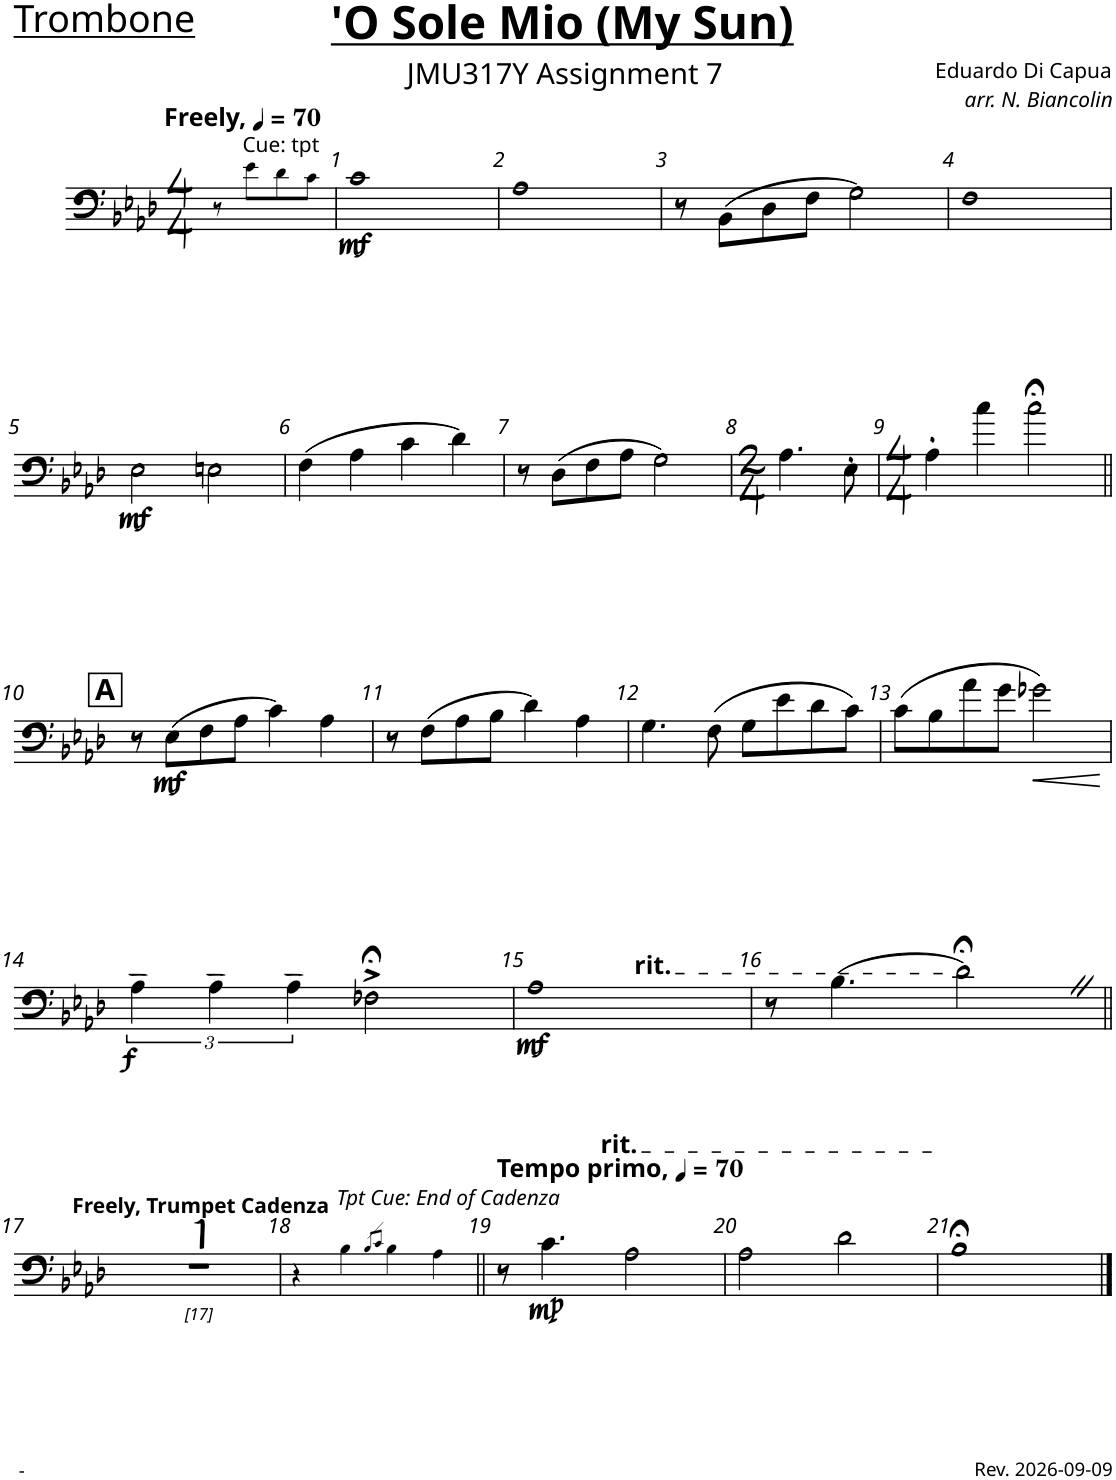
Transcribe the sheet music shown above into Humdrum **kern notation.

**kern	**dynam
*part1	*part1
*staff1	*staff1
*I"Trombone	*
*I'Tbn.	*
*clefF4	*
*k[b-e-a-d-]	*
*M4/4	*
*MM70	*
=	=
!LO:TX:a:B:t=Freely,	!
8r	.
!LO:TX:a:t=Cue&colon; tpt	!
8e-\L	.
8d-\	.
8c\J	.
=1	=1
!	!LO:DY:b
1c	mf
=2	=2
1A-	.
=3	=3
8r	.
(8BB-\L	.
8D-\	.
8F\J	.
2G\)	.
=4	=4
1F	.
!!LO:LB:g=z
=5	=5
!	!LO:DY:b
2E-\	mf
2En\	.
=6	=6
(4F\	.
4A-\	.
4c\	.
4d-\)	.
=7	=7
8r	.
(8D-\L	.
8F\	.
8A-\J	.
2G\)	.
=8	=8
*M2/4	*
4.A-\	.
8E-'\	.
=9	=9
*M4/4	*
4A-'\	.
4cc\	.
2cc;<\	.
!!LO:LB:g=z
!!LO:REH:place=s1:a:B:cj:fs=14:t=A
=10||	=10||
8r	.
!	!LO:DY:b
(8E-\L	mf
8F\	.
8A-\J	.
4c\)	.
4A-\	.
=11	=11
8r	.
(8F\L	.
8A-\	.
8B-\J	.
4d-\)	.
4A-\	.
=12	=12
4.G\	.
(8F\	.
8G\L	.
8e-\	.
8d-\	.
8c\J)	.
=13	=13
(8c\L	.
8B-\	.
8a-\	.
8g\J	.
!	!LO:HP:b
2g-X\)	<
.	[
!!LO:LB:g=z
=14	=14
!	!LO:DY:b
6A-~\	f
6A-~\	.
6A-~\	.
2F-X;<^\	.
=15	=15
!	!LO:DY:b
*^	*
1A-	2ryy	mf
!	!LO:TX:a:t=rit.	!
.	2ryy	.
*v	*v	*
=16	=16
8r	.
(4.B-\	.
2d-;<Z\)	.
!!LO:LB:g=z
=17||	=17||
!LO:TX:a:B:t=Freely, Trumpet Cadenza	!
1r	.
=18	=18
4r	.
!LO:TX:a:i:t=Tpt Cue&colon; End of Cadenza	!
4B-\	.
8qB-/L	.
8qc/J	.
4B-\	.
4A-\	.
=19||	=19||
*MM70	*
!LO:TX:a:B:t=Tempo primo,	!
*^	*
8r	4.ryy	.
!	!	!LO:DY:b
4.c\	.	mp
!	!LO:TX:a:t=rit.	!
.	2ryy	.
2A-\	.	.
.	8ryy	.
*v	*v	*
=20	=20
2A-\	.
2d-\	.
=21	=21
1B-;<	.
==	==
*-	*-
